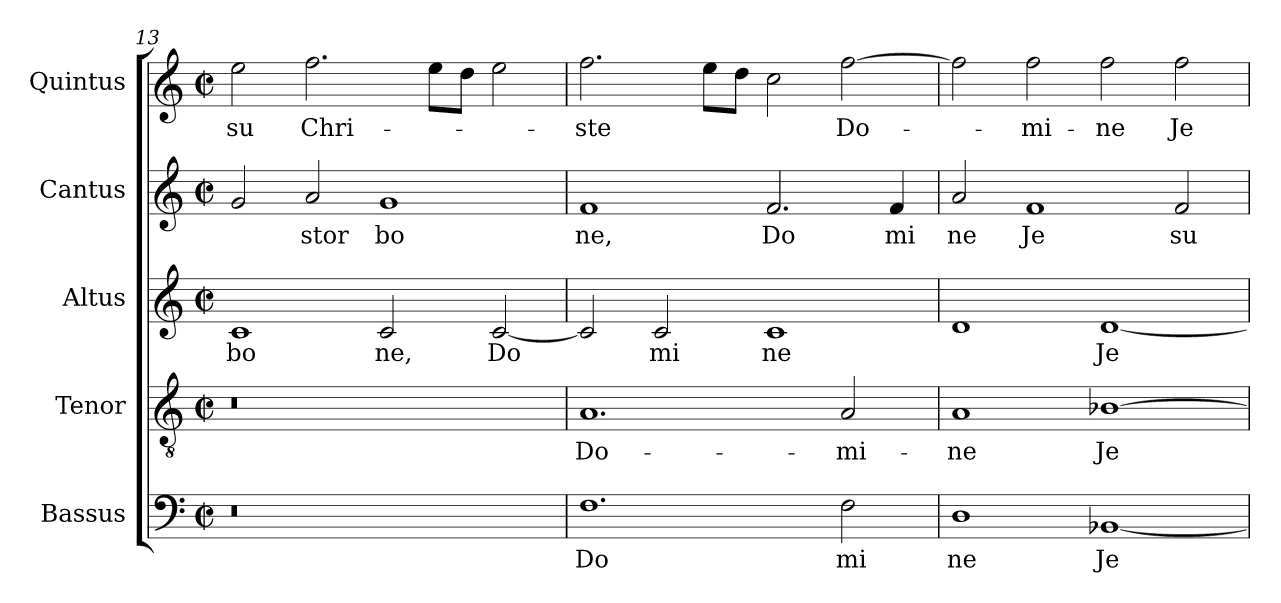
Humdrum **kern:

**kern	**text	**kern	**text	**kern	**text	**kern	**text	**kern	**text
*part5	*part5	*part4	*part4	*part3	*part3	*part2	*part2	*part1	*part1
*staff5	*staff5	*staff4	*staff4	*staff3	*staff3	*staff2	*staff2	*staff1	*staff1
*I"Bassus	*	*I"Tenor	*	*I"Altus	*	*I"Cantus	*	*I"Quintus	*
!!LO:LB:g=z
*clefF4	*	*clefGv2	*	*clefG2	*	*clefG2	*	*clefG2	*
*M2/2	*	*M2/2	*	*M2/2	*	*M2/2	*	*M2/2	*
*met(c|)	*	*met(c|)	*	*met(c|)	*	*met(c|)	*	*met(c|)	*
=13	=13	=13	=13	=13	=13	=13	=13	=13	=13
!	!	!	!	!	!LO:LY:b:cj	!	!	!	!LO:LY:b:cj
0r	.	0r	.	1c	bo	2g/	.	2ee\	su
!	!	!	!	!	!	!	!LO:LY:b:cj	!	!LO:LY:b
.	.	.	.	.	.	2a/	stor	2.ff\	Chri-
!	!	!	!	!	!LO:LY:b:cj	!	!LO:LY:b:cj	!	!
.	.	.	.	2c/	ne,	1g	bo	.	.
.	.	.	.	.	.	.	.	8ee\L	.
.	.	.	.	.	.	.	.	8dd\J	.
!	!	!	!	!	!LO:LY:b	!	!	!	!
.	.	.	.	[<2c/	Do	.	.	2ee\	.
=14	=14	=14	=14	=14	=14	=14	=14	=14	=14
!	!LO:LY:b:cj	!	!LO:LY:b:cj	!	!	!	!LO:LY:b:cj	!	!LO:LY:b
1.F	Do	1.A	Do-	2c/]	.	1f	ne,	2.ff\	-ste
!	!	!	!	!	!LO:LY:b:cj	!	!	!	!
.	.	.	.	2c/	mi	.	.	.	.
.	.	.	.	.	.	.	.	8ee\L	.
.	.	.	.	.	.	.	.	8dd\J	.
!	!	!	!	!	!LO:LY:b:cj	!	!LO:LY:b:cj	!	!
.	.	.	.	1c	ne	2.f/	Do	2cc\	.
!	!LO:LY:b:cj	!	!LO:LY:b:cj	!	!	!	!	!	!LO:LY:b
2F\	mi	2A/	-mi-	.	.	.	.	[>2ff\	Do-
!	!	!	!	!	!	!	!LO:LY:b:cj	!	!
.	.	.	.	.	.	4f/	mi	.	.
=15	=15	=15	=15	=15	=15	=15	=15	=15	=15
!	!LO:LY:b:cj	!	!LO:LY:b:cj	!	!	!	!LO:LY:b:cj	!	!
1D	ne	1A	-ne	1d	.	2a/	ne	2ff\]	.
!	!	!	!	!	!	!	!LO:LY:b:cj	!	!LO:LY:b:cj
.	.	.	.	.	.	1f	Je	2ff\	-mi-
!	!LO:LY:b:cj	!	!LO:LY:b:cj	!	!LO:LY:b:cj	!	!	!	!LO:LY:b:cj
[<1BB-X	Je	[>1B-X	Je-	[<1d	Je	.	.	2ff\	-ne
!	!	!	!	!	!	!	!LO:LY:b:cj	!	!LO:LY:b:cj
.	.	.	.	.	.	2f/	su	2ff\	Je-
=	=	=	=	=	=	=	=	=	=
*-	*-	*-	*-	*-	*-	*-	*-	*-	*-
